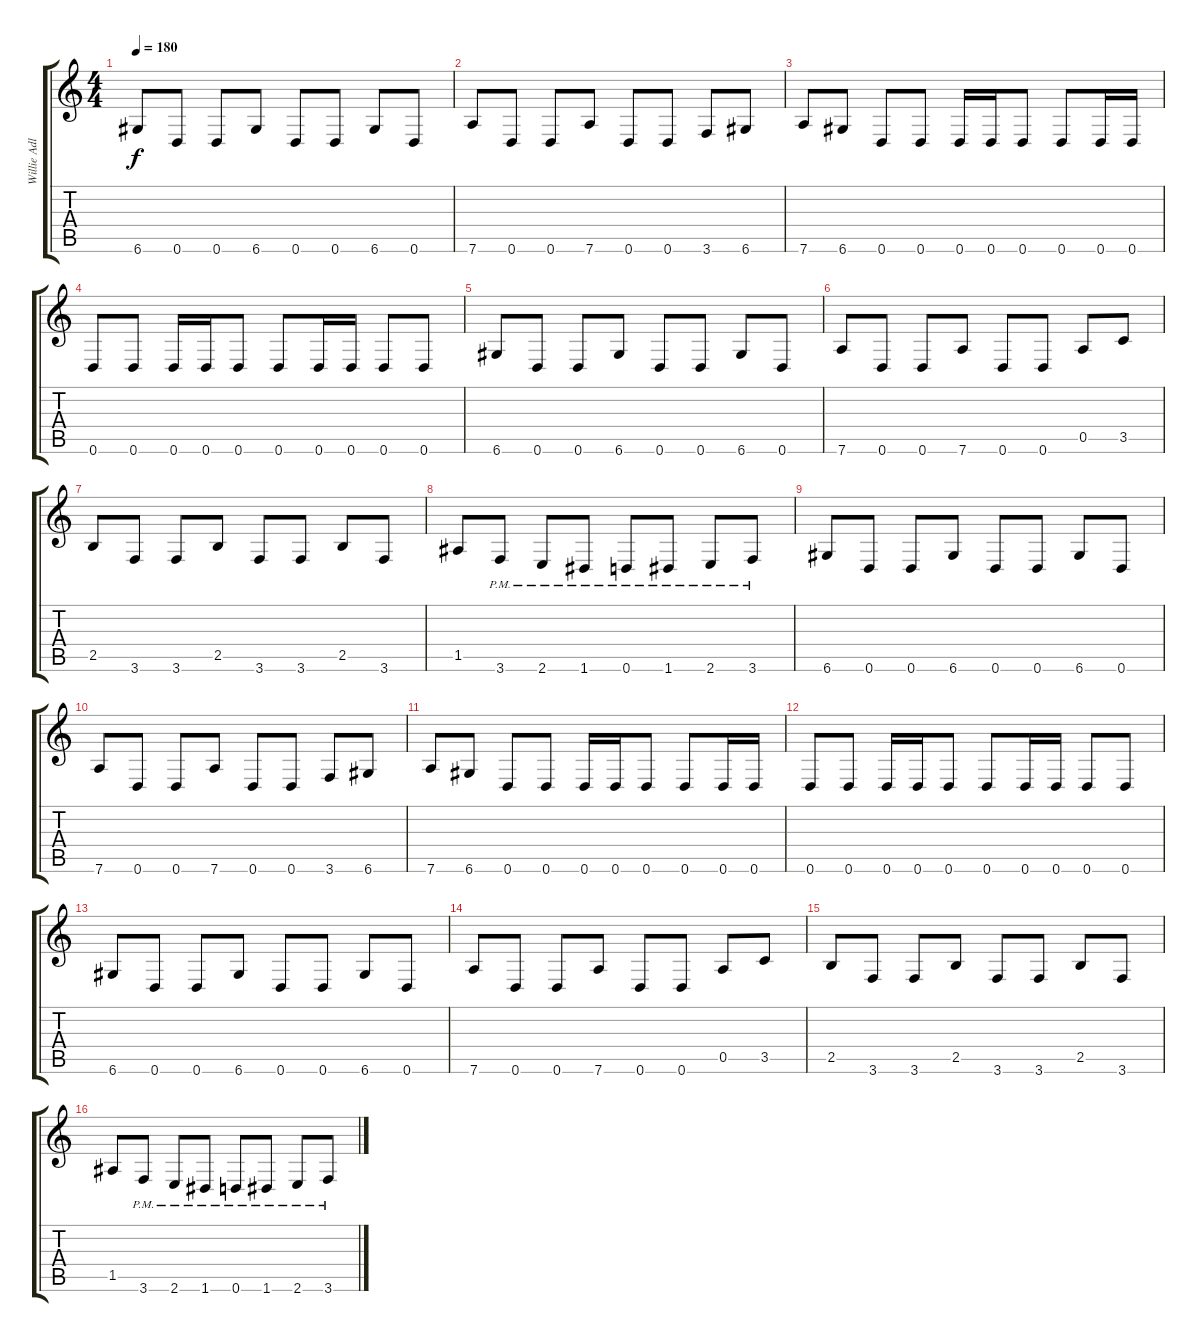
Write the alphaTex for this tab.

\track ("Willie Adler" "Willie Adl") {instrument distortionguitar}
\staff {score tabs}
\tuning (E4 B3 G3 D3 A2 D2) {hide}
\ts (4 4)
\tempo 180
\clef g2
\ks c
6.6.8{dy f} 0.6.8 0.6.8 6.6.8 0.6.8 0.6.8 6.6.8 0.6.8 |
7.6.8 0.6.8 0.6.8 7.6.8 0.6.8 0.6.8 3.6.8 6.6.8 |
7.6.8 6.6.8 0.6.8 0.6.8 0.6.16 0.6.16 0.6.8 0.6.8 0.6.16 0.6.16 |
0.6.8 0.6.8 0.6.16 0.6.16 0.6.8 0.6.8 0.6.16 0.6.16 0.6.8 0.6.8 |
6.6.8 0.6.8 0.6.8 6.6.8 0.6.8 0.6.8 6.6.8 0.6.8 |
7.6.8 0.6.8 0.6.8 7.6.8 0.6.8 0.6.8 0.5.8 3.5.8 |
2.5.8 3.6.8 3.6.8 2.5.8 3.6.8 3.6.8 2.5.8 3.6.8 |
1.5.8 3.6{pm}.8 2.6{pm}.8 1.6{pm}.8 0.6{pm}.8 1.6{pm}.8 2.6{pm}.8 3.6{pm}.8 |
6.6.8 0.6.8 0.6.8 6.6.8 0.6.8 0.6.8 6.6.8 0.6.8 |
7.6.8 0.6.8 0.6.8 7.6.8 0.6.8 0.6.8 3.6.8 6.6.8 |
7.6.8 6.6.8 0.6.8 0.6.8 0.6.16 0.6.16 0.6.8 0.6.8 0.6.16 0.6.16 |
0.6.8 0.6.8 0.6.16 0.6.16 0.6.8 0.6.8 0.6.16 0.6.16 0.6.8 0.6.8 |
6.6.8 0.6.8 0.6.8 6.6.8 0.6.8 0.6.8 6.6.8 0.6.8 |
7.6.8 0.6.8 0.6.8 7.6.8 0.6.8 0.6.8 0.5.8 3.5.8 |
2.5.8 3.6.8 3.6.8 2.5.8 3.6.8 3.6.8 2.5.8 3.6.8 |
1.5.8 3.6{pm}.8 2.6{pm}.8 1.6{pm}.8 0.6{pm}.8 1.6{pm}.8 2.6{pm}.8 3.6{pm}.8
